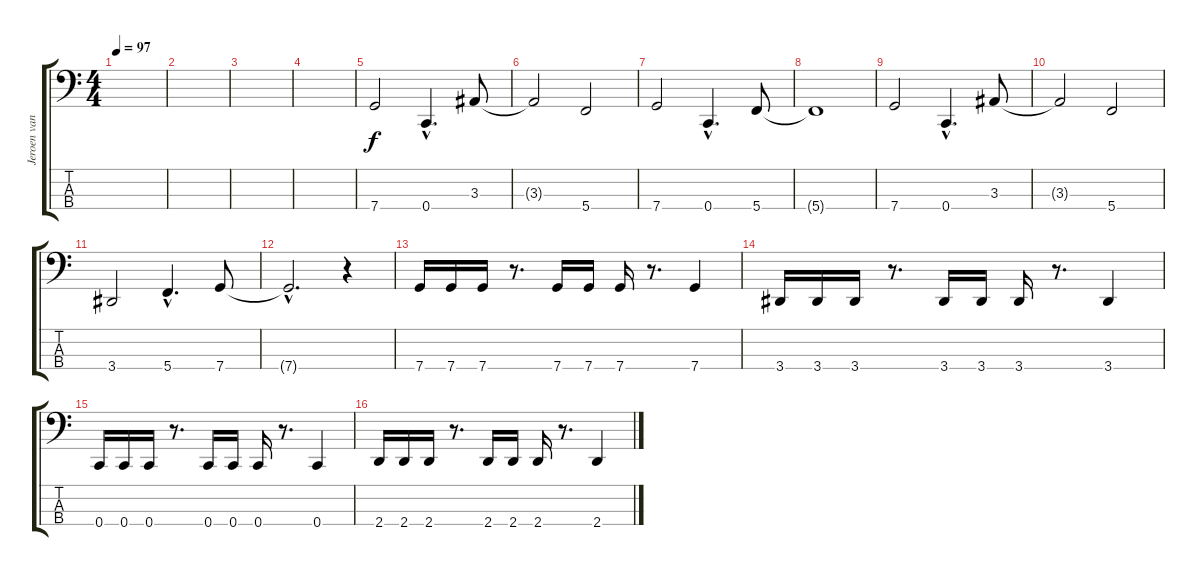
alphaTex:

\track ("Jeroen van Veen (Bass)" "Jeroen van") {instrument slapbass2}
\staff {score tabs}
\tuning (F2 C2 G1 C1) {hide}
\ts (4 4)
\tempo 97
\clef f4
\ks c
|
|
|
|
7.4.2 0.4{hac}.4{d} 3.3.8 |
3.3{t}.2 5.4.2 |
7.4.2 0.4{hac}.4{d} 5.4.8 |
5.4{t}.1 |
7.4.2 0.4{hac}.4{d} 3.3.8 |
3.3{t}.2 5.4.2 |
3.4.2 5.4{hac}.4{d} 7.4.8 |
7.4{hac t}.2{d} r.4 |
7.4.16 7.4.16 7.4.16 r.8{d} 7.4.16 7.4.16 7.4.16 r.8{d} 7.4.4 |
3.4.16 3.4.16 3.4.16 r.8{d} 3.4.16 3.4.16 3.4.16 r.8{d} 3.4.4 |
0.4.16 0.4.16 0.4.16 r.8{d} 0.4.16 0.4.16 0.4.16 r.8{d} 0.4.4 |
2.4.16 2.4.16 2.4.16 r.8{d} 2.4.16 2.4.16 2.4.16 r.8{d} 2.4.4
